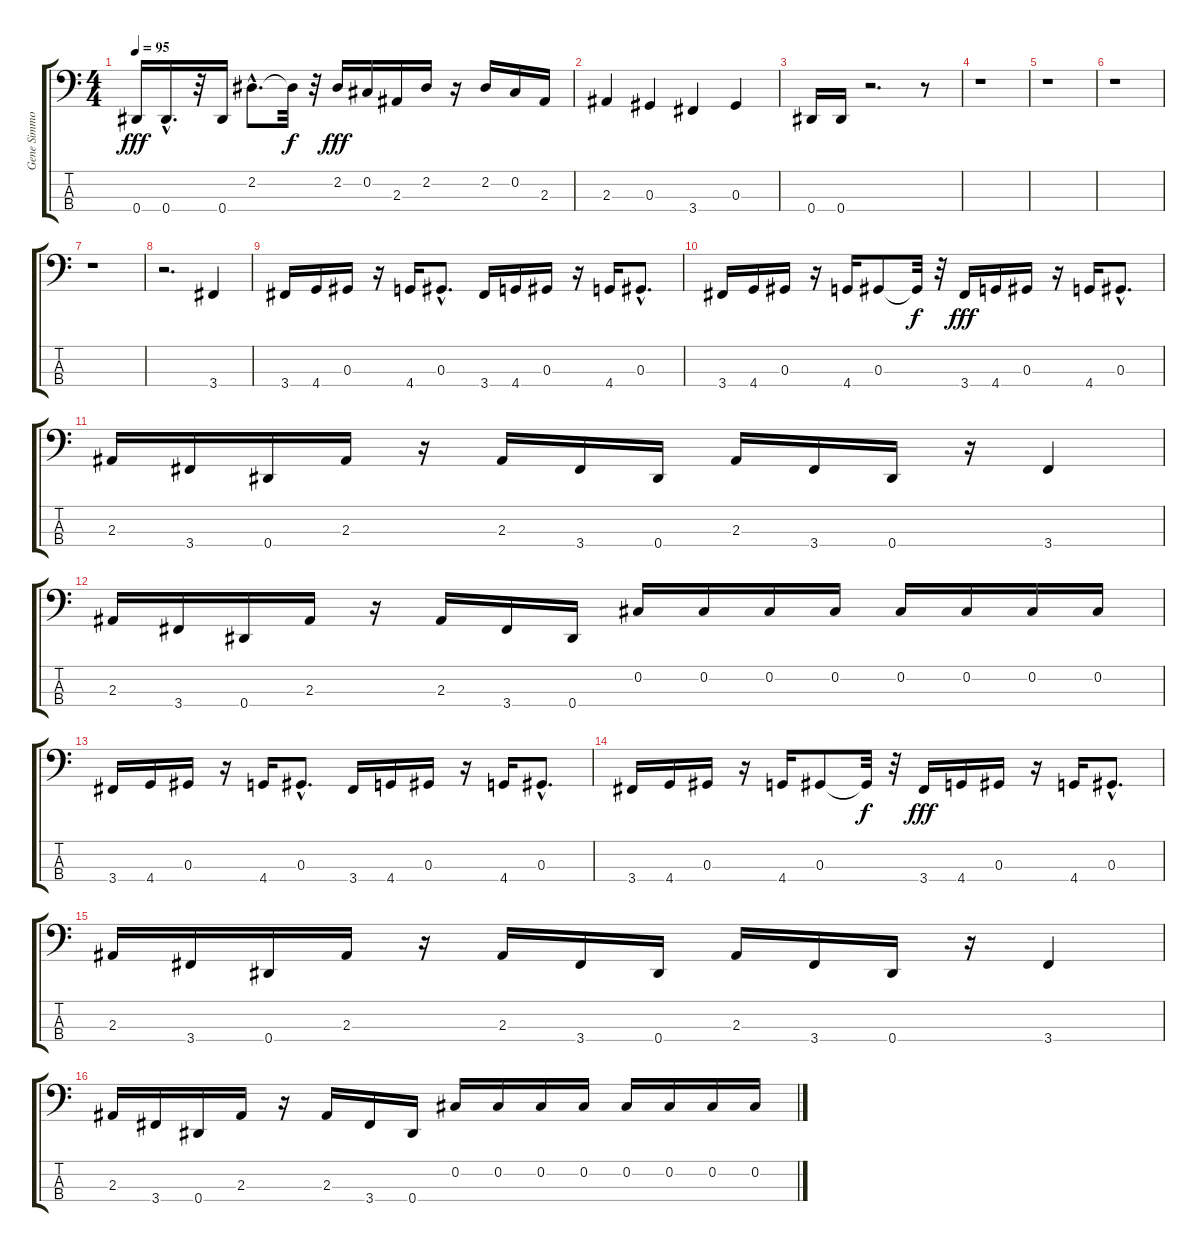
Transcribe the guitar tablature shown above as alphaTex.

\track ("Gene Simmons" "Gene Simmo") {instrument electricbasspick}
\staff {score tabs}
\tuning (Gb2 Db2 Ab1 Eb1) {hide}
\ts (4 4)
\tempo 95
\clef f4
\ks c
0.4.16{dy fff} 0.4{hac}.16{d} r.32 0.4.16 2.2{hac}.8{d} 2.2{t}.32{dy f} r.32 2.2.16{dy fff} 0.2.16 2.3.16 2.2.16 r.16 2.2.16 0.2.16 2.3.16 |
2.3.4 0.3.4 3.4.4 0.3.4 |
0.4.16 0.4.16 r.2{d} r.8 |
r.1 |
r.1 |
r.1 |
r.1 |
r.2{d} 3.4.4 |
3.4.16 4.4.16 0.3.16 r.16 4.4.16 0.3{hac}.8{d} 3.4.16 4.4.16 0.3.16 r.16 4.4.16 0.3{hac}.8{d} |
3.4.16 4.4.16 0.3.16 r.16 4.4.16 0.3.8 0.3{t}.32{dy f} r.32 3.4.16{dy fff} 4.4.16 0.3.16 r.16 4.4.16 0.3{hac}.8{d} |
2.3.16 3.4.16 0.4.16 2.3.16 r.16 2.3.16 3.4.16 0.4.16 2.3.16 3.4.16 0.4.16 r.16 3.4.4 |
2.3.16 3.4.16 0.4.16 2.3.16 r.16 2.3.16 3.4.16 0.4.16 0.2.16 0.2.16 0.2.16 0.2.16 0.2.16 0.2.16 0.2.16 0.2.16 |
3.4.16 4.4.16 0.3.16 r.16 4.4.16 0.3{hac}.8{d} 3.4.16 4.4.16 0.3.16 r.16 4.4.16 0.3{hac}.8{d} |
3.4.16 4.4.16 0.3.16 r.16 4.4.16 0.3.8 0.3{t}.32{dy f} r.32 3.4.16{dy fff} 4.4.16 0.3.16 r.16 4.4.16 0.3{hac}.8{d} |
2.3.16 3.4.16 0.4.16 2.3.16 r.16 2.3.16 3.4.16 0.4.16 2.3.16 3.4.16 0.4.16 r.16 3.4.4 |
2.3.16 3.4.16 0.4.16 2.3.16 r.16 2.3.16 3.4.16 0.4.16 0.2.16 0.2.16 0.2.16 0.2.16 0.2.16 0.2.16 0.2.16 0.2.16
